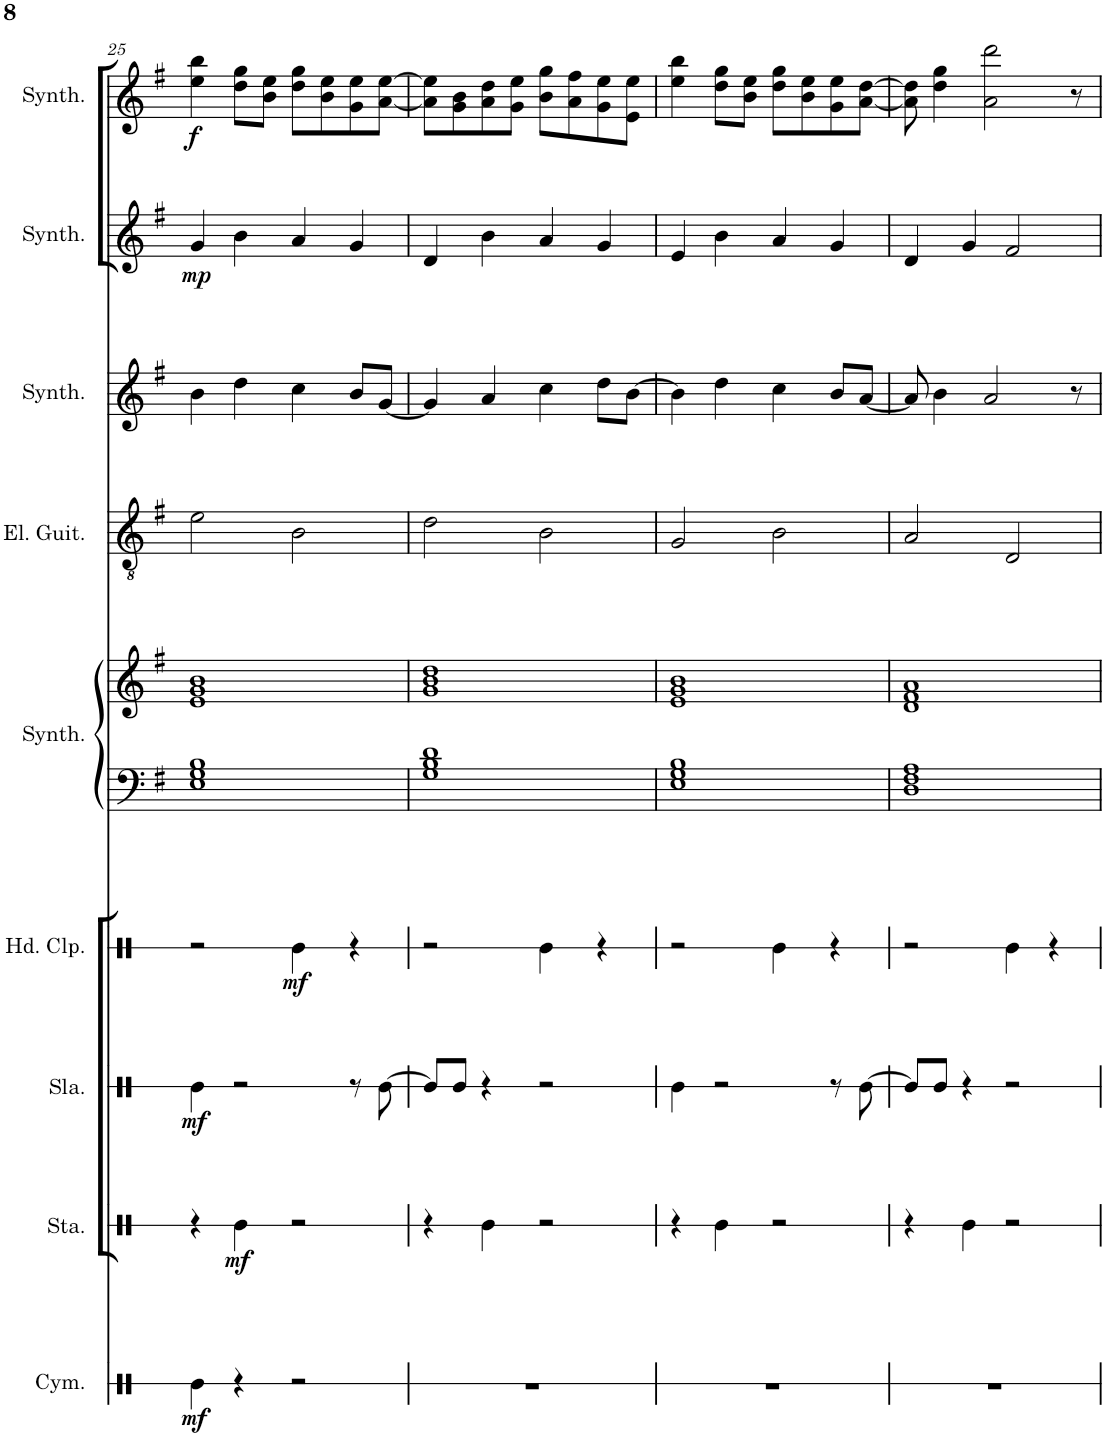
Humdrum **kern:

**kern	**dynam	**kern	**dynam	**kern	**dynam	**kern	**dynam	**kern	**kern	**kern	**kern	**kern	**dynam	**kern	**dynam
*part9	*part9	*part8	*part8	*part7	*part7	*part6	*part6	*part5	*part5	*part4	*part3	*part2	*part2	*part1	*part1
*staff10	*staff10	*staff9	*staff9	*staff8	*staff8	*staff7	*staff7	*staff6	*staff5	*staff4	*staff3	*staff2	*staff2	*staff1	*staff1
*I"Cymbal	*	*I"Stamp	*	*I"Slap	*	*I"Hand Clap	*	*I"Atmosphere Synthesizer	*	*I"Electric Guitar	*I"Pad Synthesizer	*I"Rain Synthesizer	*	*I"Square Synthesizer	*
*I'Cym.	*	*I'Sta.	*	*I'Sla.	*	*I'Hd. Clp.	*	*I'Synth.	*	*I'El. Guit.	*I'Synth.	*I'Synth.	*	*I'Synth.	*
!!LO:PB:g=z
*clefX	*	*clefX	*	*clefX	*	*clefX	*	*clefF4	*clefG2	*clefGv2	*clefG2	*clefG2	*	*clefG2	*
*k[]	*	*k[]	*	*k[]	*	*k[]	*	*k[f#]	*k[f#]	*k[f#]	*k[f#]	*k[f#]	*	*k[f#]	*
*M4/4	*	*M4/4	*	*M4/4	*	*M4/4	*	*M4/4	*M4/4	*M4/4	*M4/4	*M4/4	*	*M4/4	*
=25	=25	=25	=25	=25	=25	=25	=25	=25	=25	=25	=25	=25	=25	=25	=25
!	!LO:DY:b	!	!	!	!LO:DY:b	!	!	!	!	!	!	!	!LO:DY:b	!	!LO:DY:b
4Re\	mf	4r	.	4Re\	mf	2r	.	1E 1G 1B	1e 1g 1b	2e\	4b\	4g/	mp	4ee\ 4bb\	f
!	!	!	!LO:DY:b	!	!	!	!	!	!	!	!	!	!	!	!
4r	.	4Re\	mf	2r	.	.	.	.	.	.	4dd\	4b\	.	8dd\ 8gg\L	.
.	.	.	.	.	.	.	.	.	.	.	.	.	.	8b\ 8ee\J	.
!	!	!	!	!	!	!	!LO:DY:b	!	!	!	!	!	!	!	!
2r	.	2r	.	.	.	4Re\	mf	.	.	2B\	4cc\	4a/	.	8dd\ 8gg\L	.
.	.	.	.	.	.	.	.	.	.	.	.	.	.	8b\ 8ee\	.
.	.	.	.	8r	.	4r	.	.	.	.	8b/L	4g/	.	8g\ 8ee\	.
.	.	.	.	[8Re\	.	.	.	.	.	.	[8g/J	.	.	[8a\ [8ee\J	.
=26	=26	=26	=26	=26	=26	=26	=26	=26	=26	=26	=26	=26	=26	=26	=26
1r	.	4r	.	8Re/L]	.	2r	.	1G 1B 1d	1g 1b 1dd	2d\	4g/]	4d/	.	8a\] 8ee\]L	.
.	.	.	.	8Re/J	.	.	.	.	.	.	.	.	.	8g\ 8b\	.
.	.	4Re\	.	4r	.	.	.	.	.	.	4a/	4b\	.	8a\ 8dd\	.
.	.	.	.	.	.	.	.	.	.	.	.	.	.	8g\ 8ee\J	.
.	.	2r	.	2r	.	4Re\	.	.	.	2B\	4cc\	4a/	.	8b\ 8gg\L	.
.	.	.	.	.	.	.	.	.	.	.	.	.	.	8a\ 8ff#\	.
.	.	.	.	.	.	4r	.	.	.	.	8dd\L	4g/	.	8g\ 8ee\	.
.	.	.	.	.	.	.	.	.	.	.	[8b\J	.	.	8e\ 8ee\J	.
=27	=27	=27	=27	=27	=27	=27	=27	=27	=27	=27	=27	=27	=27	=27	=27
1r	.	4r	.	4Re\	.	2r	.	1E 1G 1B	1e 1g 1b	2G/	4b\]	4e/	.	4ee\ 4bb\	.
.	.	4Re\	.	2r	.	.	.	.	.	.	4dd\	4b\	.	8dd\ 8gg\L	.
.	.	.	.	.	.	.	.	.	.	.	.	.	.	8b\ 8ee\J	.
.	.	2r	.	.	.	4Re\	.	.	.	2B\	4cc\	4a/	.	8dd\ 8gg\L	.
.	.	.	.	.	.	.	.	.	.	.	.	.	.	8b\ 8ee\	.
.	.	.	.	8r	.	4r	.	.	.	.	8b/L	4g/	.	8g\ 8ee\	.
.	.	.	.	[8Re\	.	.	.	.	.	.	[8a/J	.	.	[8a\ [8dd\J	.
=28	=28	=28	=28	=28	=28	=28	=28	=28	=28	=28	=28	=28	=28	=28	=28
1r	.	4r	.	8Re/L]	.	2r	.	1D 1F# 1A	1d 1f# 1a	2A/	8a/]	4d/	.	8a\] 8dd\]	.
.	.	.	.	8Re/J	.	.	.	.	.	.	4b\	.	.	4dd\ 4gg\	.
.	.	4Re\	.	4r	.	.	.	.	.	.	.	4g/	.	.	.
.	.	.	.	.	.	.	.	.	.	.	2a/	.	.	2a\ 2ddd\	.
.	.	2r	.	2r	.	4Re\	.	.	.	2D/	.	2f#/	.	.	.
.	.	.	.	.	.	4r	.	.	.	.	.	.	.	.	.
.	.	.	.	.	.	.	.	.	.	.	8r	.	.	8r	.
=	=	=	=	=	=	=	=	=	=	=	=	=	=	=	=
*-	*-	*-	*-	*-	*-	*-	*-	*-	*-	*-	*-	*-	*-	*-	*-
